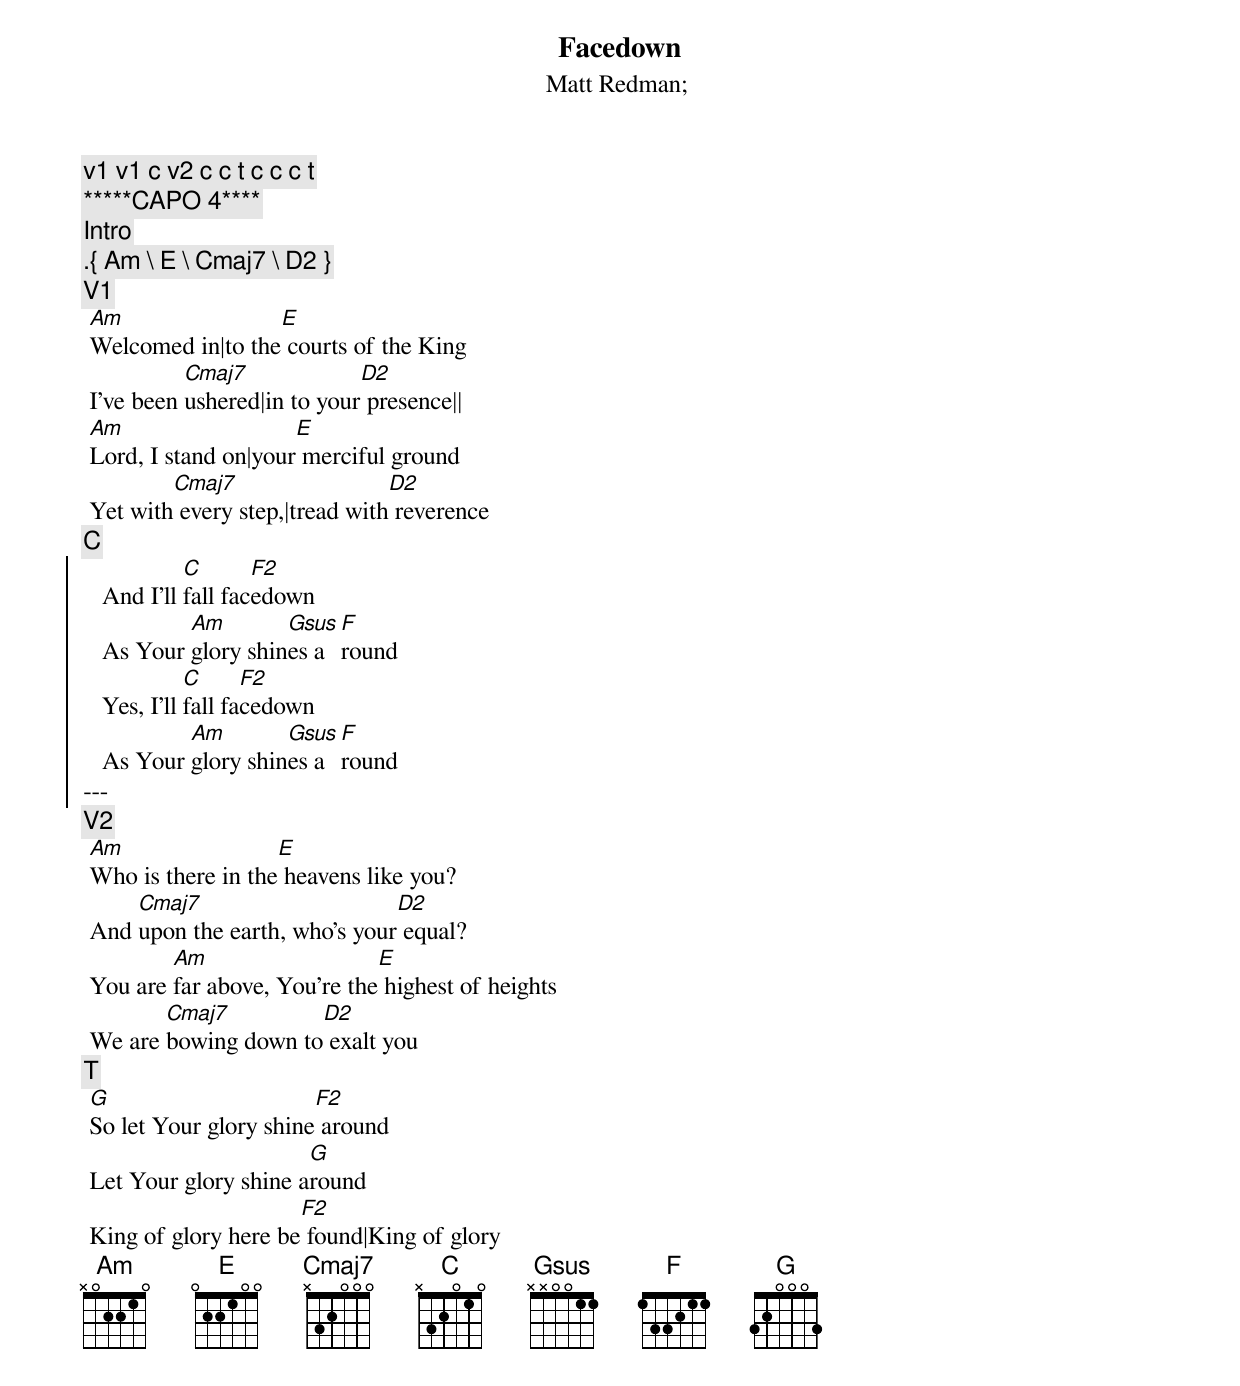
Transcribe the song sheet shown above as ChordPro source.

{title:Facedown}
{subtitle:Matt Redman}
{subtitle:}
{comment:v1 v1 c v2 c c t c c c t }
{comment:*****CAPO 4****}
{comment:Intro}
{comment:.{ Am \ E \ Cmaj7 \ D2 }}
{comment:V1}
 [Am]Welcomed in|to the[E] courts of the King
 I've been [Cmaj7]ushered|in to your[D2] presence||
 [Am]Lord, I stand on|your[E] merciful ground
 Yet with[Cmaj7] every step,|tread with[D2] reverence
{comment:C}
{soc}
   And I'll [C]fall fac[F2]edown
   As Your [Am]glory shin[Gsus]es a[F]round
   Yes, I'll [C]fall fa[F2]cedown
   As Your [Am]glory shin[Gsus]es a[F]round
---
{eoc}
{comment:V2}
 [Am]Who is there in the[E] heavens like you?
 And [Cmaj7]upon the earth, who's your[D2] equal?
 You are [Am]far above, You're the[E] highest of heights
 We are [Cmaj7]bowing down to[D2] exalt you
{comment:T}
 [G]So let Your glory shine[F2] around
 Let Your glory shine a[G]round
 King of glory here be[F2] found|King of glory
